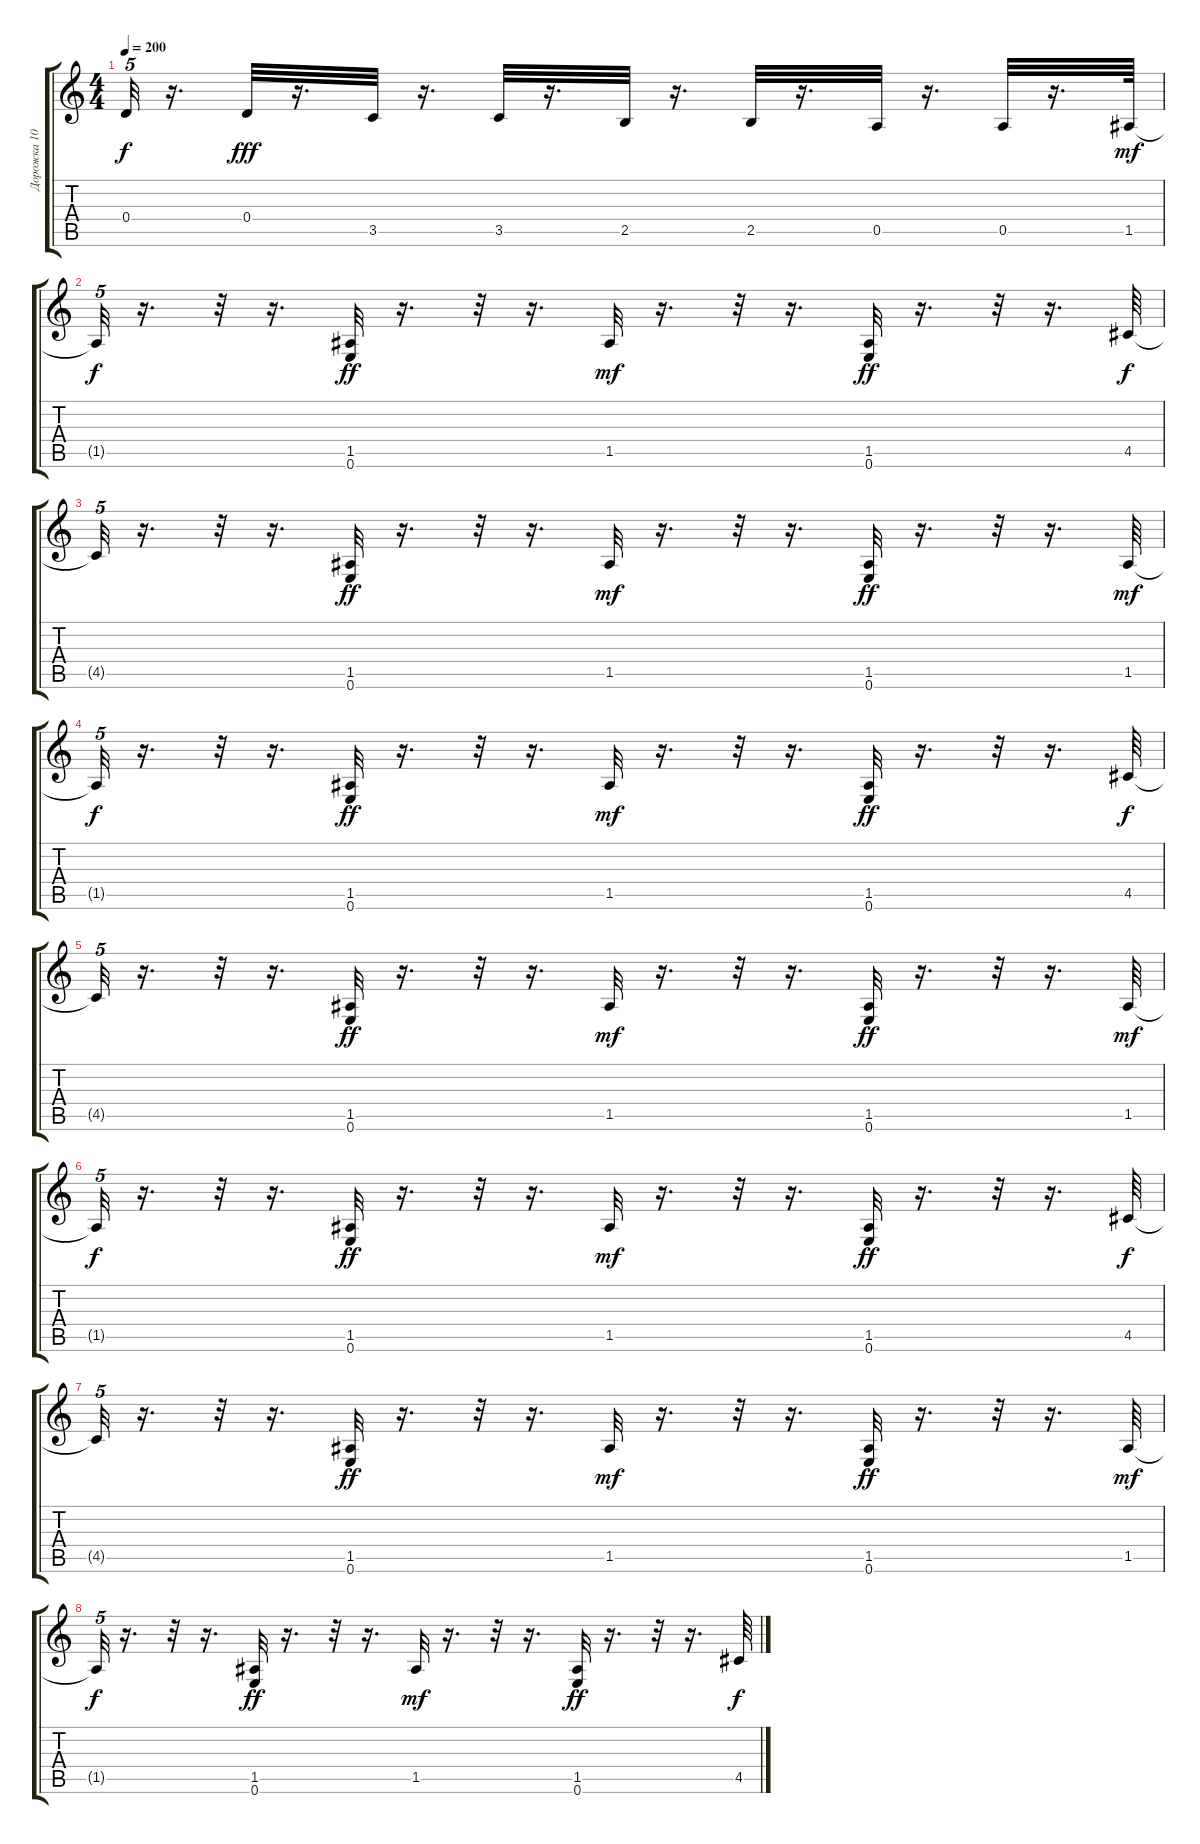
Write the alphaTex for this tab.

\track ("Дорожка 10" "Дорожка 10") {instrument acousticguitarnylon}
\staff {score tabs}
\tuning (E4 B3 G3 D3 A2 E2) {hide}
\ts (4 4)
\tempo 200
\clef g2
\ks c
0.4{t}.32{tu (5 4) dy f} r.16{d} 0.4.32{dy fff} r.16{d} 3.5.32 r.16{d} 3.5.32 r.16{d} 2.5.32 r.16{d} 2.5.32 r.16{d} 0.5.32 r.16{d} 0.5.32 r.16{d} 1.5.64{dy mf} |
1.5{t}.32{tu (5 4) dy f} r.16{d} r.32 r.16{d} (1.5 0.6).32{dy ff} r.16{d} r.32 r.16{d} 1.5.32{dy mf} r.16{d} r.32 r.16{d} (1.5 0.6).32{dy ff} r.16{d} r.32 r.16{d} 4.5.64{dy f} |
4.5{t}.32{tu (5 4)} r.16{d} r.32 r.16{d} (1.5 0.6).32{dy ff} r.16{d} r.32 r.16{d} 1.5.32{dy mf} r.16{d} r.32 r.16{d} (1.5 0.6).32{dy ff} r.16{d} r.32 r.16{d} 1.5.64{dy mf} |
1.5{t}.32{tu (5 4) dy f} r.16{d} r.32 r.16{d} (1.5 0.6).32{dy ff} r.16{d} r.32 r.16{d} 1.5.32{dy mf} r.16{d} r.32 r.16{d} (1.5 0.6).32{dy ff} r.16{d} r.32 r.16{d} 4.5.64{dy f} |
4.5{t}.32{tu (5 4)} r.16{d} r.32 r.16{d} (1.5 0.6).32{dy ff} r.16{d} r.32 r.16{d} 1.5.32{dy mf} r.16{d} r.32 r.16{d} (1.5 0.6).32{dy ff} r.16{d} r.32 r.16{d} 1.5.64{dy mf} |
1.5{t}.32{tu (5 4) dy f} r.16{d} r.32 r.16{d} (1.5 0.6).32{dy ff} r.16{d} r.32 r.16{d} 1.5.32{dy mf} r.16{d} r.32 r.16{d} (1.5 0.6).32{dy ff} r.16{d} r.32 r.16{d} 4.5.64{dy f} |
4.5{t}.32{tu (5 4)} r.16{d} r.32 r.16{d} (1.5 0.6).32{dy ff} r.16{d} r.32 r.16{d} 1.5.32{dy mf} r.16{d} r.32 r.16{d} (1.5 0.6).32{dy ff} r.16{d} r.32 r.16{d} 1.5.64{dy mf} |
1.5{t}.32{tu (5 4) dy f} r.16{d} r.32 r.16{d} (1.5 0.6).32{dy ff} r.16{d} r.32 r.16{d} 1.5.32{dy mf} r.16{d} r.32 r.16{d} (1.5 0.6).32{dy ff} r.16{d} r.32 r.16{d} 4.5.64{dy f}
